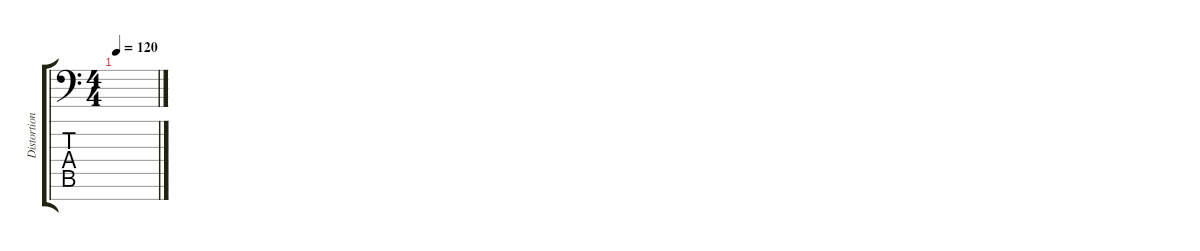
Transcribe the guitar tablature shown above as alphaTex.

\track ("Distortion Guitar" "Distortion") {instrument overdrivenguitar}
\staff {score tabs}
\tuning (E4 B3 G3 D3 A2 E2 C-1) {hide}
\ts (4 4)
\tempo 120
\clef f4
\ks c
